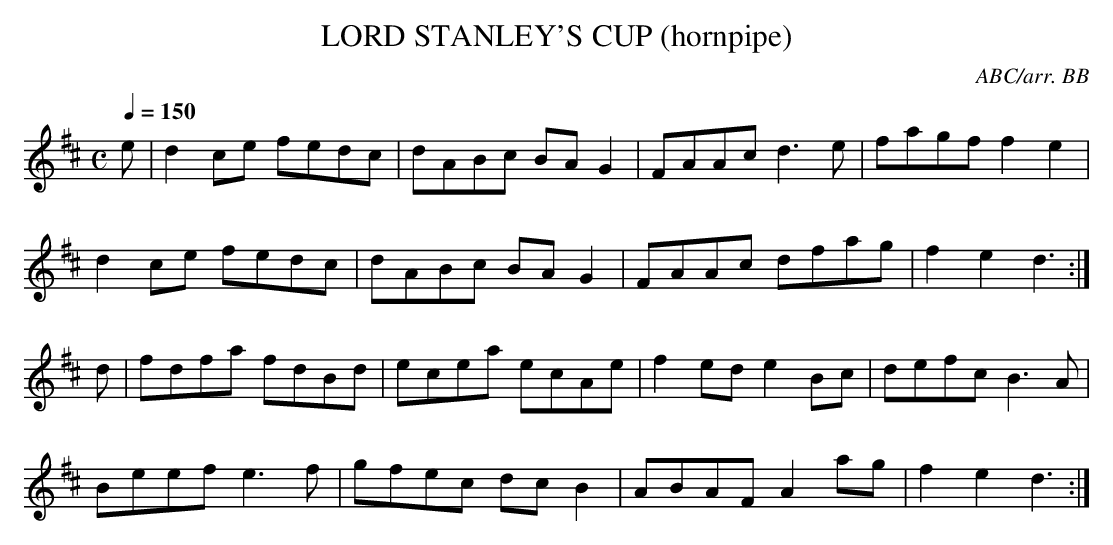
X:1
T:LORD STANLEY'S CUP (hornpipe)
Q:1/4=150
C:ABC/arr. BB
M:C
L:1/8
K:D
e|d2ce fedc|dABc BAG2|FAAc d3e|fagf f2e2|
d2ce fedc|dABc BAG2|FAAc dfag|f2e2 d3 :|
d|fdfa fdBd|ecea ecAe|f2ed e2Bc|defc B3A|
Beef e3f|gfec dcB2|ABAF A2ag|f2e2 d3 :|
